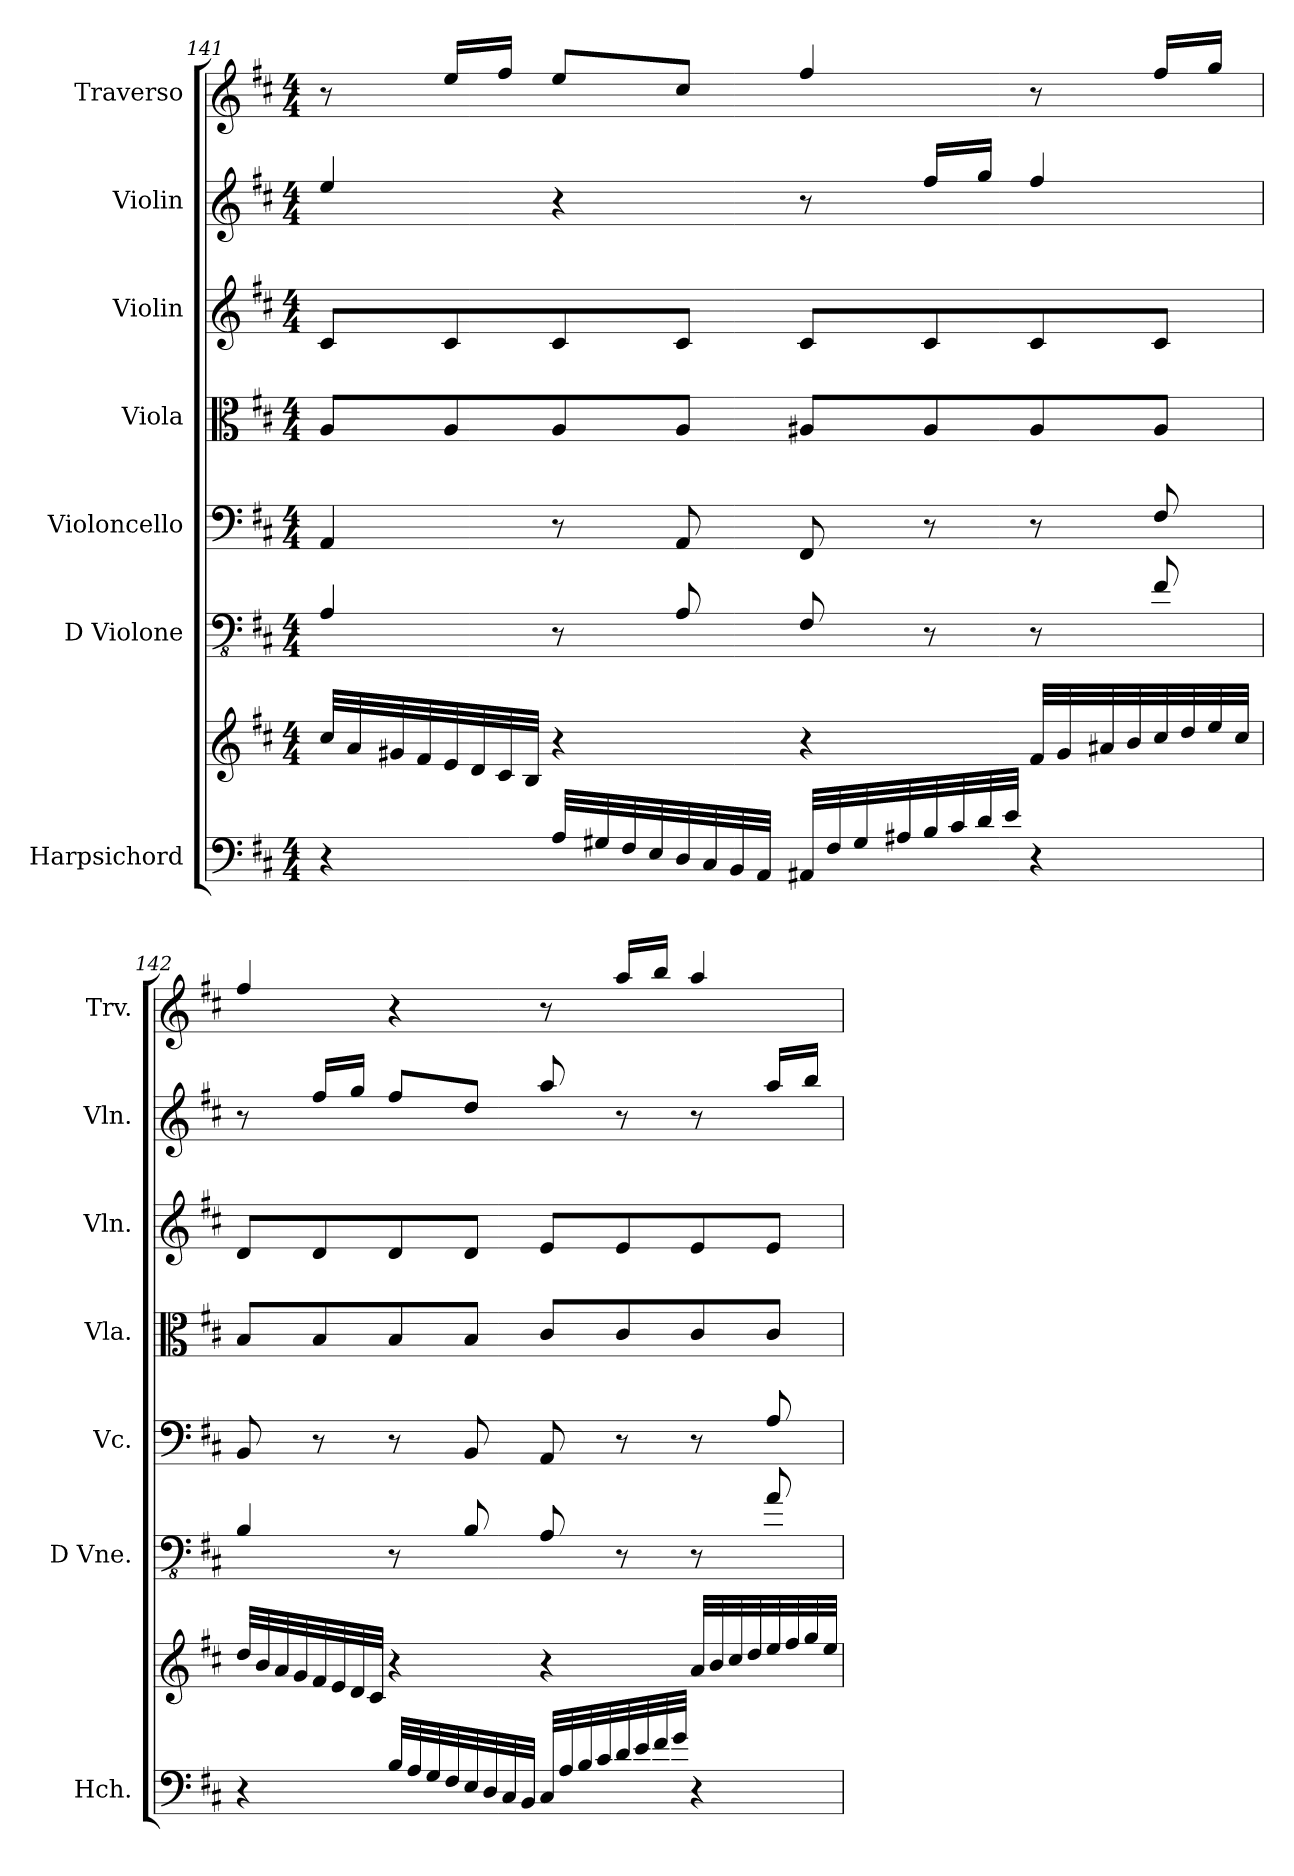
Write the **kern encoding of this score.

**kern	**kern	**kern	**kern	**kern	**kern	**kern	**kern
*part7	*part7	*part6	*part5	*part4	*part3	*part2	*part1
*staff8	*staff7	*staff6	*staff5	*staff4	*staff3	*staff2	*staff1
*I"Harpsichord	*	*I"D Violone	*I"Violoncello	*I"Viola	*I"Violin	*I"Violin	*I"Traverso
*I'Hch.	*	*I'D Vne.	*I'Vc.	*I'Vla.	*I'Vln.	*I'Vln.	*I'Trv.
!!LO:PB:g=z
*clefF4	*clefG2	*clefFv4	*clefF4	*clefC3	*clefG2	*clefG2	*clefG2
*	*	*ITrd7c12	*	*	*	*	*
*k[f#c#]	*k[f#c#]	*k[f#c#]	*k[f#c#]	*k[f#c#]	*k[f#c#]	*k[f#c#]	*k[f#c#]
*M4/4	*M4/4	*M4/4	*M4/4	*M4/4	*M4/4	*M4/4	*M4/4
=141	=141	=141	=141	=141	=141	=141	=141
4r	32cc#/LLL	4AAA/	4AA/	8A/L	8c#/L	4ee/	8r
.	32a/	.	.	.	.	.	.
.	32g#X/	.	.	.	.	.	.
.	32f#/	.	.	.	.	.	.
.	32e/	.	.	8A/	8c#/	.	16ee/LL
.	32d/	.	.	.	.	.	.
.	32c#/	.	.	.	.	.	16ff#/JJ
.	32B/JJJ	.	.	.	.	.	.
32A/LLL	4r	8r	8r	8A/	8c#/	4r	8ee/L
32G#X/	.	.	.	.	.	.	.
32F#/	.	.	.	.	.	.	.
32E/	.	.	.	.	.	.	.
32D/	.	8AAA/	8AA/	8A/J	8c#/J	.	8cc#/J
32C#/	.	.	.	.	.	.	.
32BB/	.	.	.	.	.	.	.
32AA/JJJ	.	.	.	.	.	.	.
32AA#X/LLL	4r	8FFF#/	8FF#/	8A#X/L	8c#/L	8r	4ff#/
32F#/	.	.	.	.	.	.	.
32G#/	.	.	.	.	.	.	.
32A#X/	.	.	.	.	.	.	.
32B/	.	8r	8r	8A#/	8c#/	16ff#/LL	.
32c#/	.	.	.	.	.	.	.
32d/	.	.	.	.	.	16gg/JJ	.
32e/JJJ	.	.	.	.	.	.	.
4r	32f#/LLL	8r	8r	8A#/	8c#/	4ff#/	8r
.	32g#/	.	.	.	.	.	.
.	32a#X/	.	.	.	.	.	.
.	32b/	.	.	.	.	.	.
.	32cc#/	8FF#/	8F#/	8A#/J	8c#/J	.	16ff#/LL
.	32dd/	.	.	.	.	.	.
.	32ee/	.	.	.	.	.	16gg/JJ
.	32cc#/JJJ	.	.	.	.	.	.
!!LO:PB:g=z
=142	=142	=142	=142	=142	=142	=142	=142
4r	32dd/LLL	4BBB/	8BB/	8B/L	8d/L	8r	4ff#/
.	32b/	.	.	.	.	.	.
.	32a/	.	.	.	.	.	.
.	32g/	.	.	.	.	.	.
.	32f#/	.	8r	8B/	8d/	16ff#/LL	.
.	32e/	.	.	.	.	.	.
.	32d/	.	.	.	.	16gg/JJ	.
.	32c#/JJJ	.	.	.	.	.	.
32B/LLL	4r	8r	8r	8B/	8d/	8ff#/L	4r
32A/	.	.	.	.	.	.	.
32G/	.	.	.	.	.	.	.
32F#/	.	.	.	.	.	.	.
32E/	.	8BBB/	8BB/	8B/J	8d/J	8dd/J	.
32D/	.	.	.	.	.	.	.
32C#/	.	.	.	.	.	.	.
32BB/JJJ	.	.	.	.	.	.	.
32C#/LLL	4r	8AAA/	8AA/	8c#/L	8e/L	8aa/	8r
32A/	.	.	.	.	.	.	.
32B/	.	.	.	.	.	.	.
32c#/	.	.	.	.	.	.	.
32d/	.	8r	8r	8c#/	8e/	8r	16aa/LL
32e/	.	.	.	.	.	.	.
32f#/	.	.	.	.	.	.	16bb/JJ
32g/JJJ	.	.	.	.	.	.	.
4r	32a/LLL	8r	8r	8c#/	8e/	8r	4aa/
.	32b/	.	.	.	.	.	.
.	32cc#/	.	.	.	.	.	.
.	32dd/	.	.	.	.	.	.
.	32ee/	8AA/	8A/	8c#/J	8e/J	16aa/LL	.
.	32ff#/	.	.	.	.	.	.
.	32gg/	.	.	.	.	16bb/JJ	.
.	32ee/JJJ	.	.	.	.	.	.
=	=	=	=	=	=	=	=
*-	*-	*-	*-	*-	*-	*-	*-
